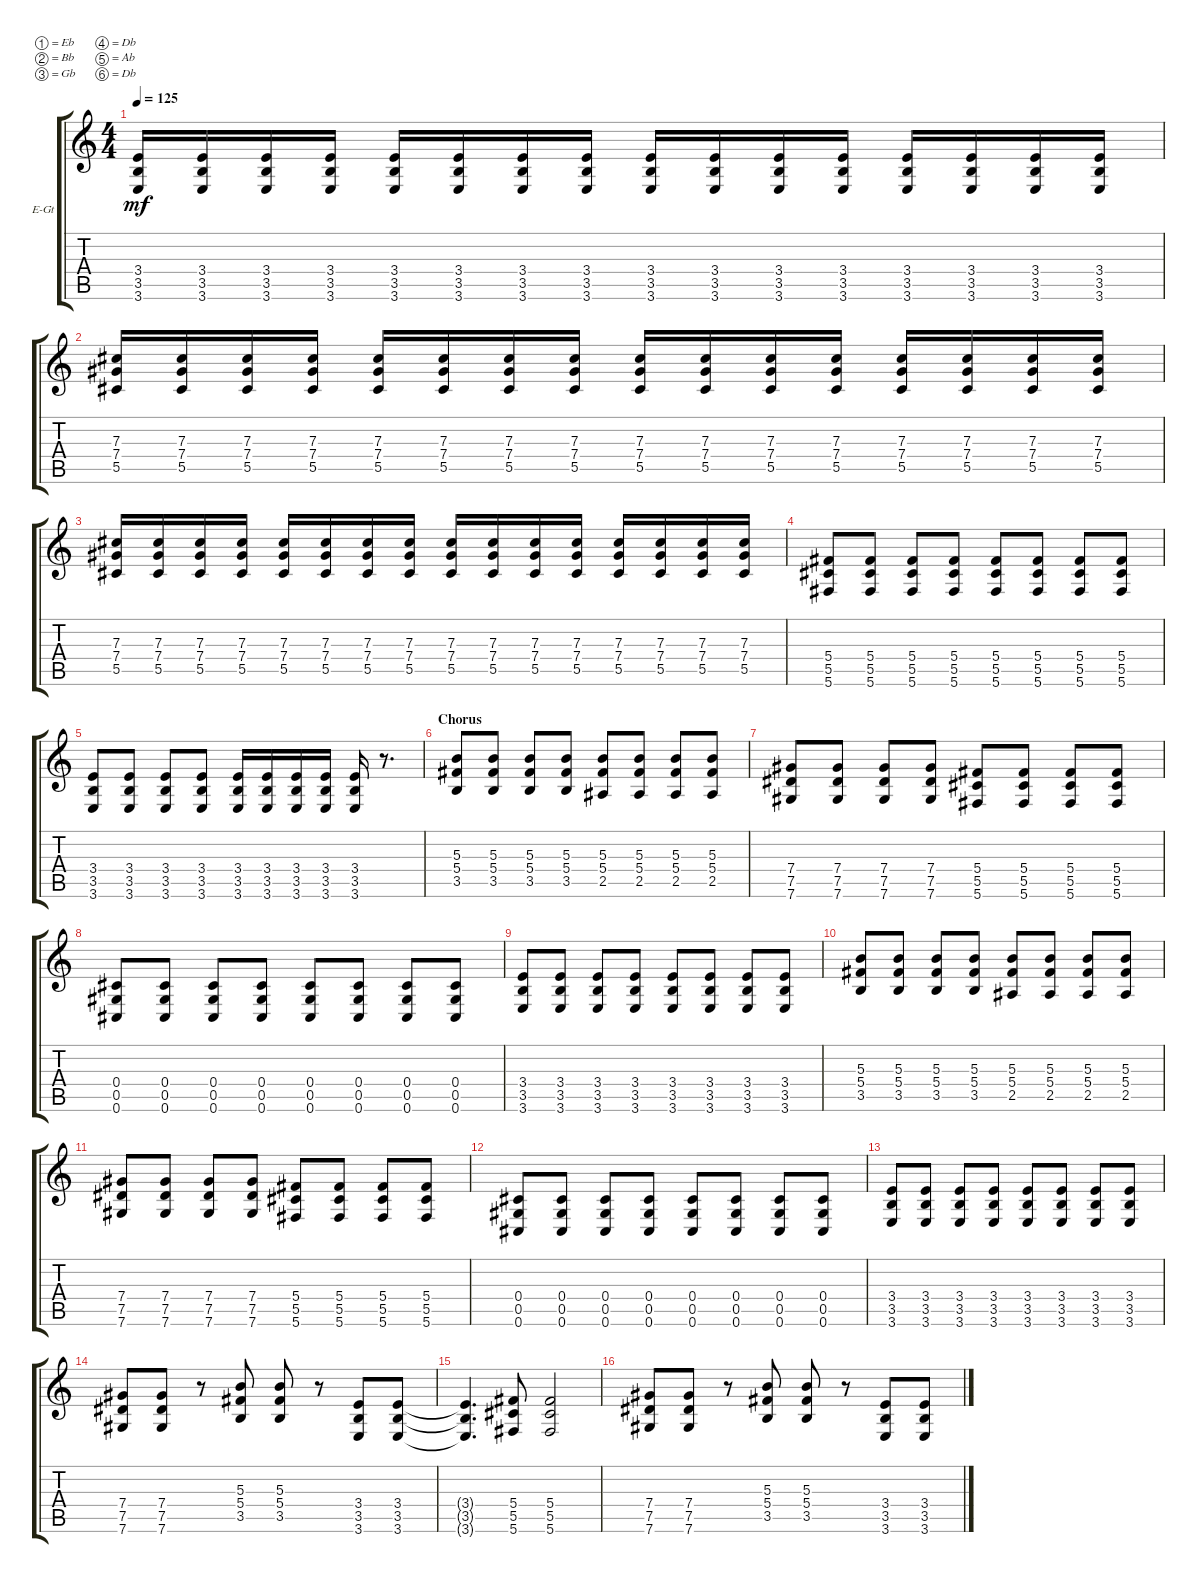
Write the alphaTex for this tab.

\defaultSystemsLayout 4
\bracketExtendMode groupsimilarinstruments
\firstSystemTrackNameOrientation horizontal
\otherSystemsTrackNameOrientation horizontal
\track ("Guitar 1 (Drive)" "E-Gt") {instrument overdrivenguitar}
\staff {score tabs}
\tuning (Eb4 Bb3 Gb3 Db3 Ab2 Db2)
\ts (4 4)
\tempo 125
\clef g2
\ks c
(3.6 3.5 3.4).16{dy mf} (3.6 3.5 3.4).16 (3.6 3.5 3.4).16 (3.6 3.5 3.4).16 (3.6 3.5 3.4).16 (3.6 3.5 3.4).16 (3.6 3.5 3.4).16 (3.6 3.5 3.4).16 (3.6 3.5 3.4).16 (3.6 3.5 3.4).16 (3.6 3.5 3.4).16 (3.6 3.5 3.4).16 (3.6 3.5 3.4).16 (3.6 3.5 3.4).16 (3.6 3.5 3.4).16 (3.6 3.5 3.4).16 |
(5.5 7.4 7.3).16 (5.5 7.3 7.4).16 (5.5 7.4 7.3).16 (5.5 7.4 7.3).16 (5.5 7.4 7.3).16 (5.5 7.4 7.3).16 (5.5 7.4 7.3).16 (5.5 7.4 7.3).16 (5.5 7.4 7.3).16 (5.5 7.4 7.3).16 (5.5 7.4 7.3).16 (5.5 7.4 7.3).16 (5.5 7.4 7.3).16 (5.5 7.4 7.3).16 (5.5 7.4 7.3).16 (5.5 7.4 7.3).16 |
(5.5 7.4 7.3).16 (5.5 7.3 7.4).16 (5.5 7.4 7.3).16 (5.5 7.4 7.3).16 (5.5 7.4 7.3).16 (5.5 7.4 7.3).16 (5.5 7.4 7.3).16 (5.5 7.4 7.3).16 (5.5 7.4 7.3).16 (5.5 7.4 7.3).16 (5.5 7.4 7.3).16 (5.5 7.4 7.3).16 (5.5 7.4 7.3).16 (5.5 7.4 7.3).16 (5.5 7.4 7.3).16 (5.5 7.4 7.3).16 |
(5.6 5.5 5.4).8 (5.6 5.5 5.4).8 (5.6 5.5 5.4).8 (5.6 5.5 5.4).8 (5.6 5.5 5.4).8 (5.6 5.5 5.4).8 (5.6 5.5 5.4).8 (5.6 5.5 5.4).8 |
(3.6 3.5 3.4).8 (3.6 3.4 3.5).8 (3.6 3.5 3.4).8 (3.6 3.4 3.5).8 (3.6 3.5 3.4).16 (3.6 3.4 3.5).16 (3.6 3.5 3.4).16 (3.6 3.4 3.5).16 (3.6 3.5 3.4).16 r.8{d} |
\section ("" "Chorus")
(3.5 5.4 5.3).8 (3.5 5.4 5.3).8 (3.5 5.4 5.3).8 (3.5 5.4 5.3).8 (2.5 5.4 5.3).8 (2.5 5.4 5.3).8 (2.5 5.4 5.3).8 (2.5 5.4 5.3).8 |
(7.6 7.5 7.4).8 (7.6 7.5 7.4).8 (7.6 7.5 7.4).8 (7.6 7.5 7.4).8 (5.6 5.5 5.4).8 (5.6 5.5 5.4).8 (5.6 5.5 5.4).8 (5.6 5.5 5.4).8 |
(0.6 0.4 0.5).8 (0.6 0.4 0.5).8 (0.6 0.4 0.5).8 (0.6 0.4 0.5).8 (0.6 0.4 0.5).8 (0.6 0.4 0.5).8 (0.6 0.4 0.5).8 (0.6 0.4 0.5).8 |
(3.6 3.5 3.4).8 (3.6 3.5 3.4).8 (3.6 3.5 3.4).8 (3.6 3.5 3.4).8 (3.6 3.5 3.4).8 (3.6 3.5 3.4).8 (3.6 3.5 3.4).8 (3.6 3.5 3.4).8 |
(3.5 5.4 5.3).8 (3.5 5.4 5.3).8 (3.5 5.4 5.3).8 (3.5 5.4 5.3).8 (2.5 5.4 5.3).8 (2.5 5.4 5.3).8 (2.5 5.4 5.3).8 (2.5 5.4 5.3).8 |
(7.6 7.5 7.4).8 (7.6 7.5 7.4).8 (7.6 7.5 7.4).8 (7.6 7.5 7.4).8 (5.6 5.5 5.4).8 (5.6 5.5 5.4).8 (5.6 5.5 5.4).8 (5.6 5.5 5.4).8 |
(0.6 0.4 0.5).8 (0.6 0.4 0.5).8 (0.6 0.4 0.5).8 (0.6 0.4 0.5).8 (0.6 0.4 0.5).8 (0.6 0.4 0.5).8 (0.6 0.4 0.5).8 (0.6 0.4 0.5).8 |
(3.6 3.5 3.4).8 (3.6 3.5 3.4).8 (3.6 3.5 3.4).8 (3.6 3.5 3.4).8 (3.6 3.5 3.4).8 (3.6 3.5 3.4).8 (3.6 3.5 3.4).8 (3.6 3.5 3.4).8 |
(7.6 7.5 7.4).8 (7.6 7.5 7.4).8 r.8 (3.5 5.4 5.3).8 (5.3 5.4 3.5).8 r.8 (3.6 3.5 3.4).8 (3.6 3.5 3.4).8 |
(3.6{t} 3.5{t} 3.4{t}).4{d} (5.6 5.5 5.4).8 (5.6 5.5 5.4).2 |
(7.6 7.5 7.4).8 (7.6 7.5 7.4).8 r.8 (3.5 5.4 5.3).8 (5.3 5.4 3.5).8 r.8 (3.6 3.5 3.4).8 (3.6 3.5 3.4).8
